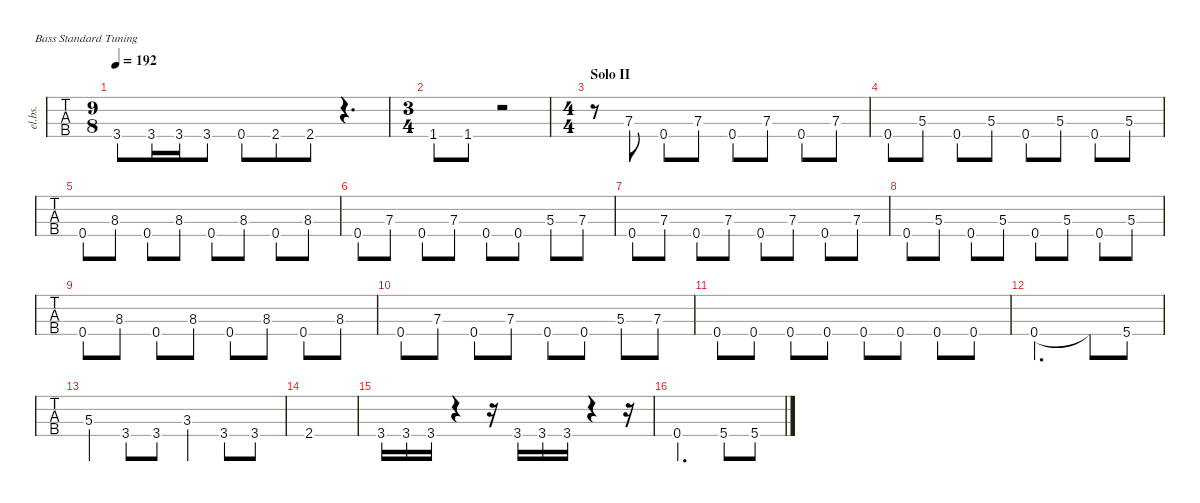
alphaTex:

\defaultSystemsLayout 4
\hideDynamics
\bracketExtendMode nobrackets
\otherSystemsTrackNameOrientation horizontal
\track ("Bass" "el.bs.") {defaultSystemsLayout 4 multiBarRest instrument electricbassfinger}
\staff {tabs}
\tuning (G2 D2 A1 E1)
\ts (9 8)
\tempo 192
\clef f4
\ks c
3.4.8{dy f} 3.4.16 3.4.16 3.4.8 0.4.8 2.4{acc #}.8 2.4{acc #}.8 r.4{d} |
\ts (3 4)
\beaming (8 2 2 2)
1.4.8 1.4.8 r.2 |
\ts (4 4)
\beaming (8 2 2 2 2)
\section ("" "Solo II")
r.8 7.3.8 0.4.8 7.3.8 0.4.8 7.3.8 0.4.8 7.3.8 |
0.4.8 5.3.8 0.4.8 5.3.8 0.4.8 5.3.8 0.4.8 5.3.8 |
0.4.8 8.3.8 0.4.8 8.3.8 0.4.8 8.3.8 0.4.8 8.3.8 |
0.4.8 7.3.8 0.4.8 7.3.8 0.4.8 0.4.8 5.3.8 7.3.8 |
0.4.8 7.3.8 0.4.8 7.3.8 0.4.8 7.3.8 0.4.8 7.3.8 |
0.4.8 5.3.8 0.4.8 5.3.8 0.4.8 5.3.8 0.4.8 5.3.8 |
0.4.8 8.3.8 0.4.8 8.3.8 0.4.8 8.3.8 0.4.8 8.3.8 |
0.4.8 7.3.8 0.4.8 7.3.8 0.4.8 0.4.8 5.3.8 7.3.8 |
0.4.8 0.4.8 0.4.8 0.4.8 0.4.8 0.4.8 0.4.8 0.4.8 |
0.4{ac}.2{d} 0.4{t}.8 5.4.8 |
5.3{st}.4 3.4.8 3.4.8 3.3{st}.4 3.4.8 3.4.8 |
2.4{acc #}.1 |
3.4.16 3.4.16 3.4.16 r.4 r.16 3.4.16 3.4.16 3.4.16 r.4 r.16 |
0.4{ac}.2{d} 5.4.8 5.4.8
